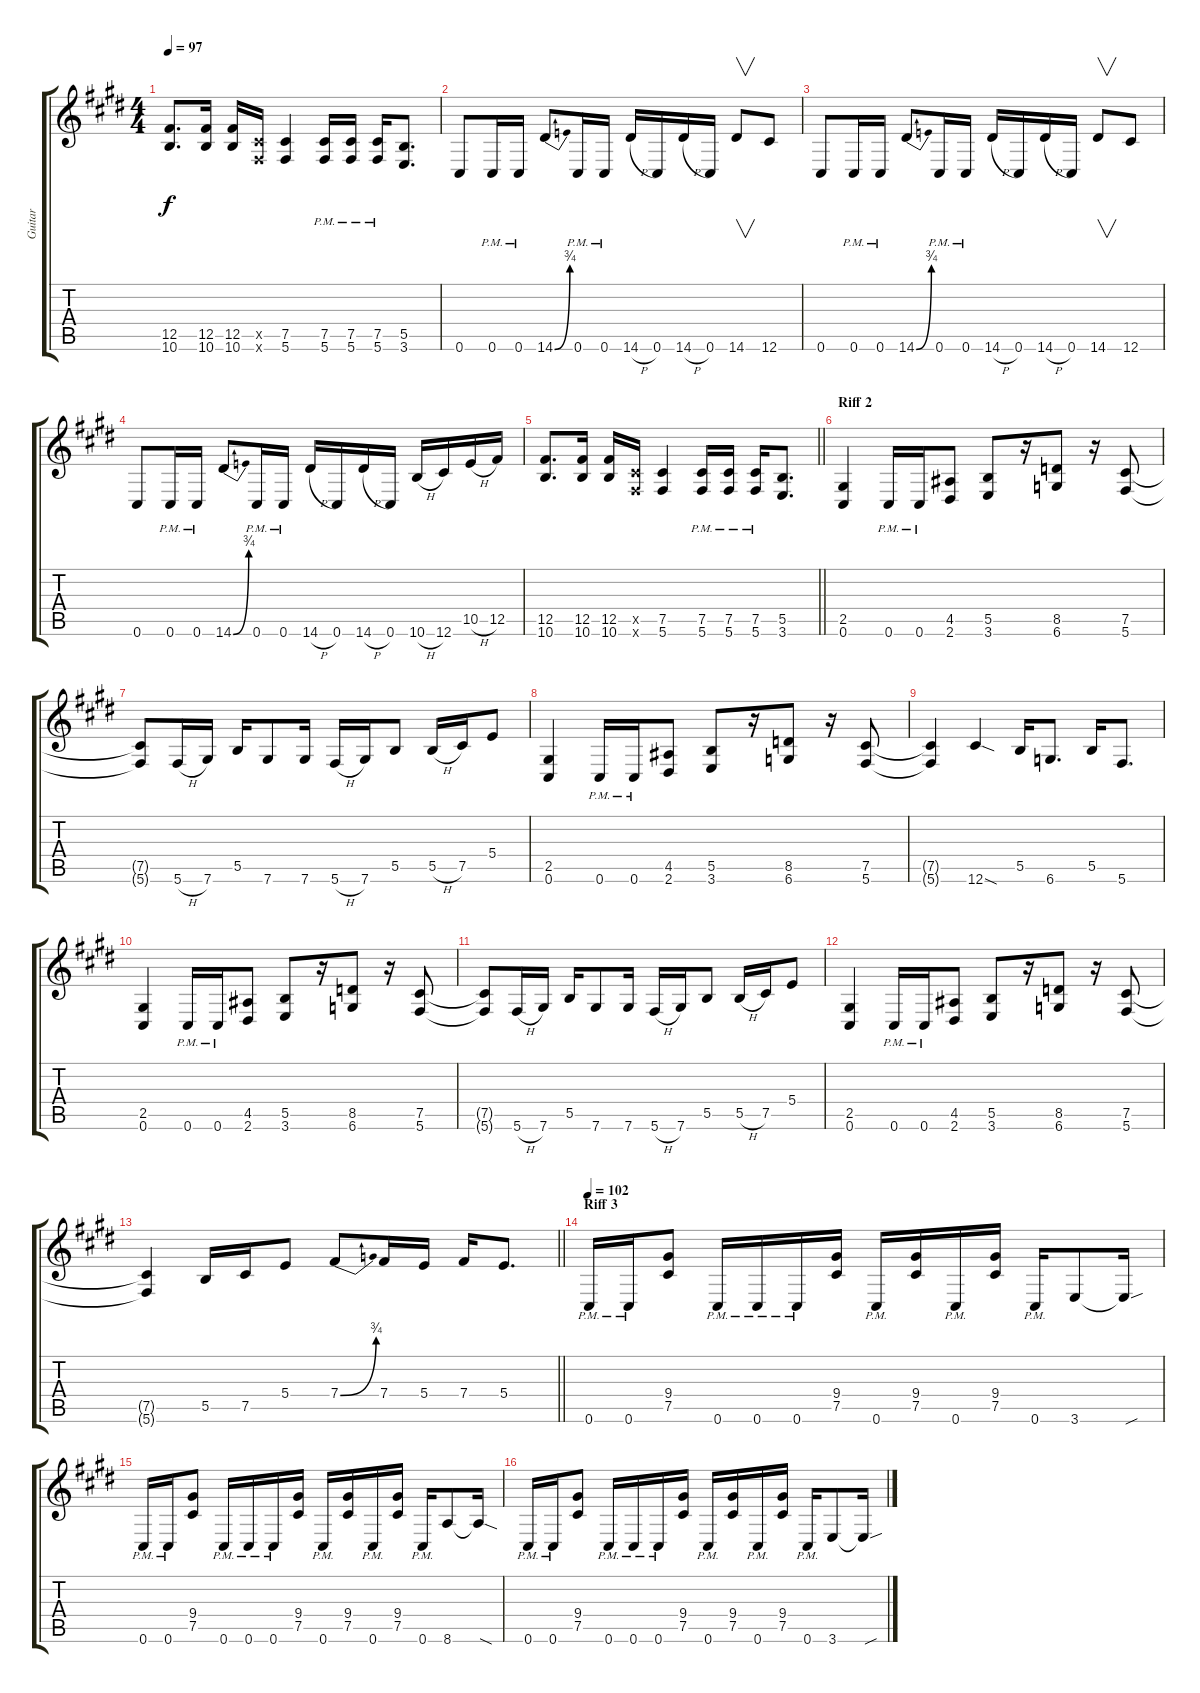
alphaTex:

\track ("Guitar" "Guitar") {instrument distortionguitar}
\staff {score tabs}
\tuning (Db4 Ab3 E3 B2 Gb2 Db2) {hide}
\ts (4 4)
\tempo 97
\clef g2
\ks e
(12.5 10.6).8{d dy f} (12.5 10.6).16 (12.5 10.6).16 (7.5{x} 5.6{x}).16 (7.5 5.6).4 (7.5{pm} 5.6{pm}).16 (7.5{pm} 5.6{pm}).16 (7.5{pm} 5.6{pm}).16 (5.5 3.6).8{d} |
0.6.8 0.6{pm}.16 0.6{pm}.16 14.6{be (bend 0 0 60 3)}.8 0.6{pm}.16 0.6{pm}.16 14.6{h}.16 0.6.16 14.6{h}.16 0.6.16 14.6.8{v} 12.6.8 |
0.6.8 0.6{pm}.16 0.6{pm}.16 14.6{be (bend 0 0 60 3)}.8 0.6{pm}.16 0.6{pm}.16 14.6{h}.16 0.6.16 14.6{h}.16 0.6.16 14.6.8{v} 12.6.8 |
0.6.8 0.6{pm}.16 0.6{pm}.16 14.6{be (bend 0 0 60 3)}.8 0.6{pm}.16 0.6{pm}.16 14.6{h}.16 0.6.16 14.6{h}.16 0.6.16 10.6{h}.16 12.6.16 10.5{h}.16 12.5.16 |
\barLineRight lightlight
(12.5 10.6).8{d} (12.5 10.6).16 (12.5 10.6).16 (7.5{x} 5.6{x}).16 (7.5 5.6).4 (7.5{pm} 5.6{pm}).16 (7.5{pm} 5.6{pm}).16 (7.5{pm} 5.6{pm}).16 (5.5 3.6).8{d} |
\section ("" "Riff 2")
(2.5 0.6).4 0.6{pm}.16 0.6{pm}.16 (4.5 2.6).8 (5.5 3.6).8 r.16 (8.5 6.6).8 r.16 (7.5 5.6).8 |
(7.5{t} 5.6{t}).8 5.6{h}.16 7.6.16 5.5.16 7.6.8 7.6.16 5.6{h}.16 7.6.16 5.5.8 5.5{h}.16 7.5.16 5.4.8 |
(2.5 0.6).4 0.6{pm}.16 0.6{pm}.16 (4.5 2.6).8 (5.5 3.6).8 r.16 (8.5 6.6).8 r.16 (7.5 5.6).8 |
(7.5{t} 5.6{t}).4 12.6{sod}.4 5.5.16 6.6.8{d} 5.5.16 5.6.8{d} |
(2.5 0.6).4 0.6{pm}.16 0.6{pm}.16 (4.5 2.6).8 (5.5 3.6).8 r.16 (8.5 6.6).8 r.16 (7.5 5.6).8 |
(7.5{t} 5.6{t}).8 5.6{h}.16 7.6.16 5.5.16 7.6.8 7.6.16 5.6{h}.16 7.6.16 5.5.8 5.5{h}.16 7.5.16 5.4.8 |
(2.5 0.6).4 0.6{pm}.16 0.6{pm}.16 (4.5 2.6).8 (5.5 3.6).8 r.16 (8.5 6.6).8 r.16 (7.5 5.6).8 |
\barLineRight lightlight
(7.5{t} 5.6{t}).4 5.5.16 7.5.16 5.4.8 7.4{be (bend 0 0 60 3)}.8 7.4.16 5.4.16 7.4.16 5.4.8{d} |
\section ("" "Riff 3")
\tempo 102
0.6{pm}.16 0.6{pm}.16 (9.4 7.5).8 0.6{pm}.16 0.6{pm}.16 0.6{pm}.16 (9.4 7.5).16 0.6{pm}.16 (9.4 7.5).16 0.6{pm}.16 (9.4 7.5).16 0.6{pm}.16 3.6.8 3.6{sou t}.16 |
0.6{pm}.16 0.6{pm}.16 (9.4 7.5).8 0.6{pm}.16 0.6{pm}.16 0.6{pm}.16 (9.4 7.5).16 0.6{pm}.16 (9.4 7.5).16 0.6{pm}.16 (9.4 7.5).16 0.6{pm}.16 8.6.8 8.6{sod t}.16 |
0.6{pm}.16 0.6{pm}.16 (9.4 7.5).8 0.6{pm}.16 0.6{pm}.16 0.6{pm}.16 (9.4 7.5).16 0.6{pm}.16 (9.4 7.5).16 0.6{pm}.16 (9.4 7.5).16 0.6{pm}.16 3.6.8 3.6{sou t}.16
